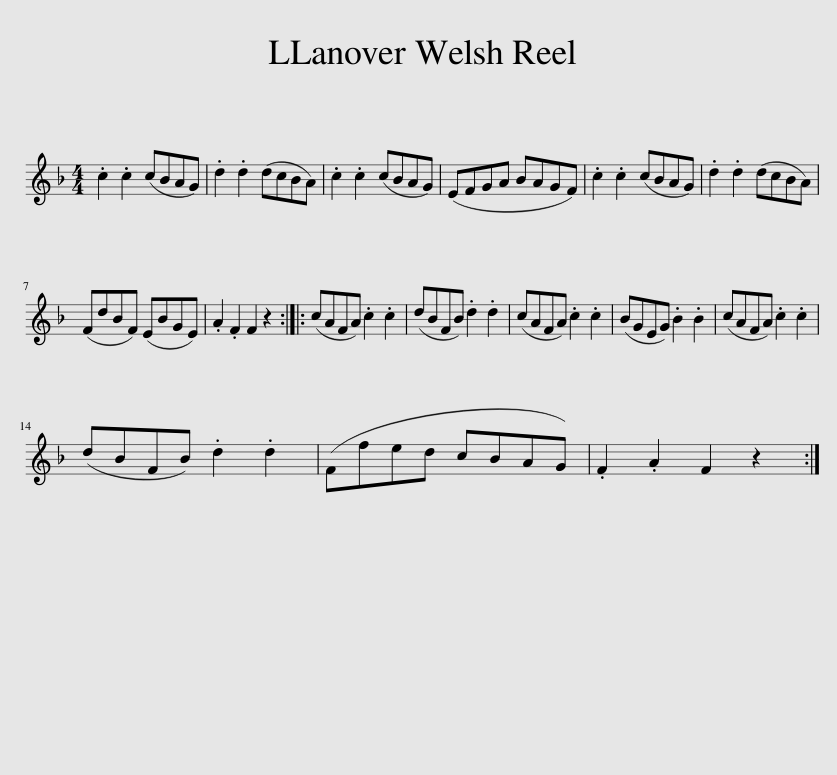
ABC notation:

X:1
L:1/8
M:4/4
I:linebreak $
K:F
V:1 treble
V:1
 .c2 .c2 (cBAG) | .d2 .d2 (dcBA) | .c2 .c2 (cBAG) | (EFGA BAGF) | .c2 .c2 (cBAG) | %5
 .d2 .d2 (dcBA) |$ (FdBF) (EBGE) | .A2 .F2 F2 z2 :: (cAFA) .c2 .c2 | (dBFB) .d2 .d2 | %10
 (cAFA) .c2 .c2 | (BGEG) .B2 .B2 | (cAFA) .c2 .c2 |$ (dBFB) .d2 .d2 | (Ffed cBAG) | %15
 .F2 .A2 F2 z2 :| %16
